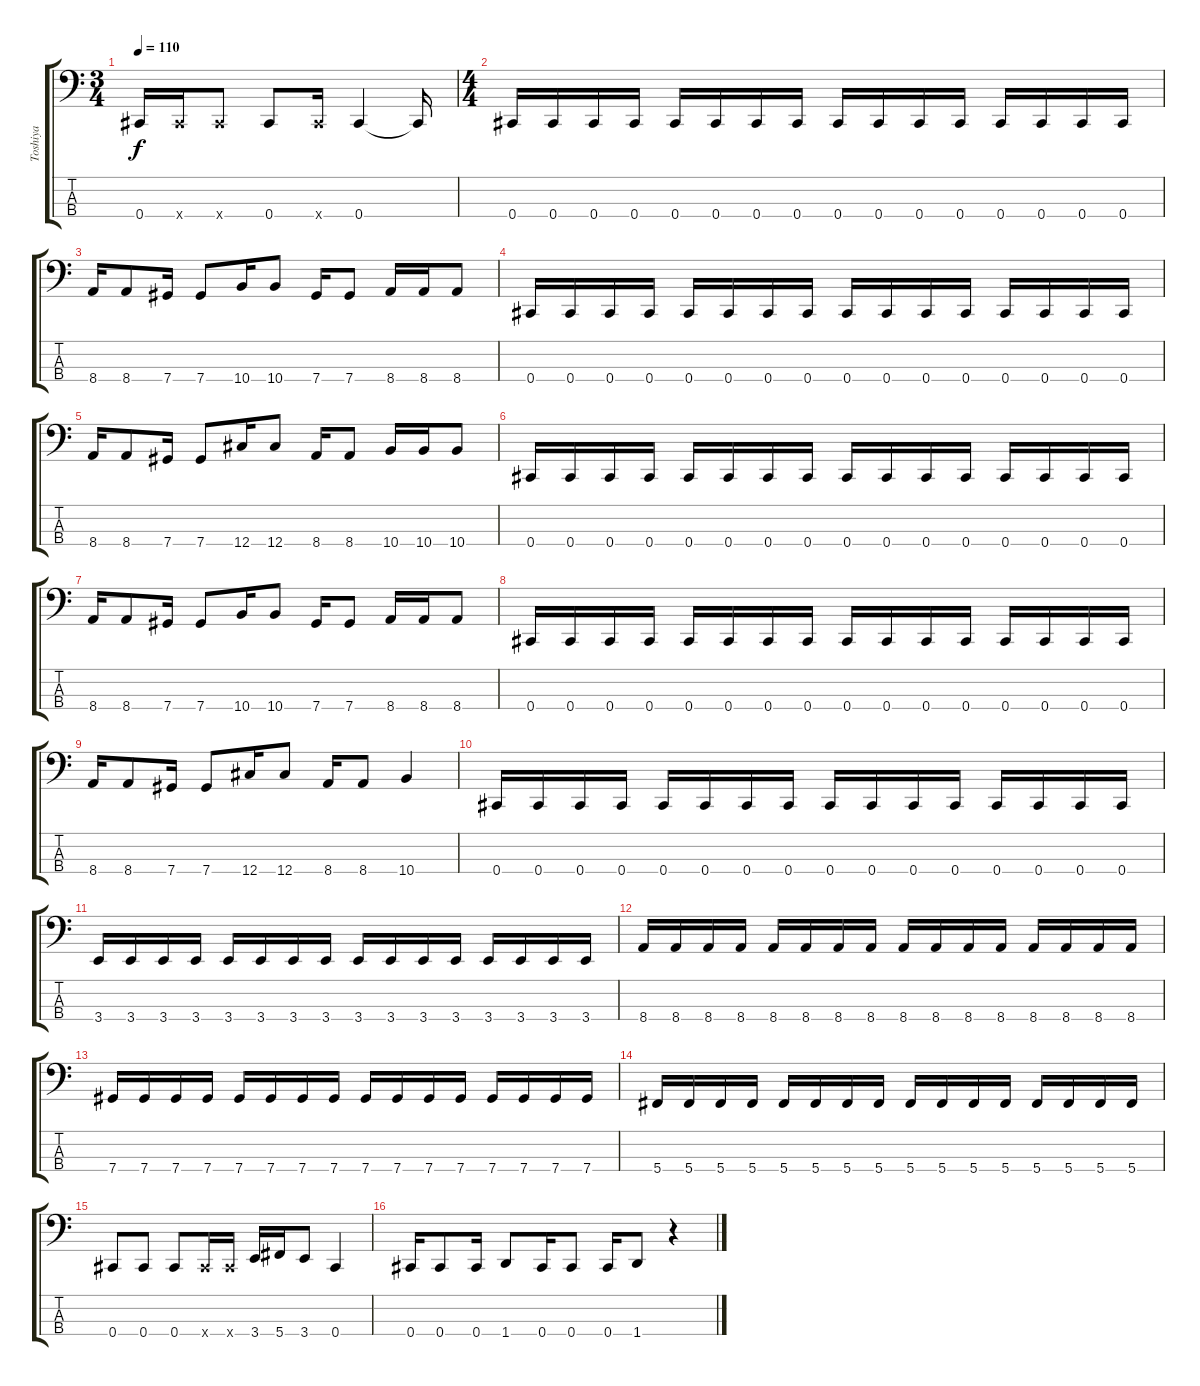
\track ("Toshiya" "Toshiya") {instrument electricbasspick}
\staff {score tabs}
\tuning (Gb2 Db2 Ab1 Db1) {hide}
\ts (3 4)
\tempo 110
\clef f4
\ks c
0.4{t}.16{dy f} 0.4{x}.16 0.4{x}.8 0.4.8 0.4{x}.16 0.4.4 0.4{t}.16 |
\ts (4 4)
0.4.16 0.4.16 0.4.16 0.4.16 0.4.16 0.4.16 0.4.16 0.4.16 0.4.16 0.4.16 0.4.16 0.4.16 0.4.16 0.4.16 0.4.16 0.4.16 |
8.4.16 8.4.8 7.4.16 7.4.8 10.4.16 10.4.8 7.4.16 7.4.8 8.4.16 8.4.16 8.4.8 |
0.4.16 0.4.16 0.4.16 0.4.16 0.4.16 0.4.16 0.4.16 0.4.16 0.4.16 0.4.16 0.4.16 0.4.16 0.4.16 0.4.16 0.4.16 0.4.16 |
8.4.16 8.4.8 7.4.16 7.4.8 12.4.16 12.4.8 8.4.16 8.4.8 10.4.16 10.4.16 10.4.8 |
0.4.16 0.4.16 0.4.16 0.4.16 0.4.16 0.4.16 0.4.16 0.4.16 0.4.16 0.4.16 0.4.16 0.4.16 0.4.16 0.4.16 0.4.16 0.4.16 |
8.4.16 8.4.8 7.4.16 7.4.8 10.4.16 10.4.8 7.4.16 7.4.8 8.4.16 8.4.16 8.4.8 |
0.4.16 0.4.16 0.4.16 0.4.16 0.4.16 0.4.16 0.4.16 0.4.16 0.4.16 0.4.16 0.4.16 0.4.16 0.4.16 0.4.16 0.4.16 0.4.16 |
8.4.16 8.4.8 7.4.16 7.4.8 12.4.16 12.4.8 8.4.16 8.4.8 10.4.4 |
0.4.16 0.4.16 0.4.16 0.4.16 0.4.16 0.4.16 0.4.16 0.4.16 0.4.16 0.4.16 0.4.16 0.4.16 0.4.16 0.4.16 0.4.16 0.4.16 |
3.4.16 3.4.16 3.4.16 3.4.16 3.4.16 3.4.16 3.4.16 3.4.16 3.4.16 3.4.16 3.4.16 3.4.16 3.4.16 3.4.16 3.4.16 3.4.16 |
8.4.16 8.4.16 8.4.16 8.4.16 8.4.16 8.4.16 8.4.16 8.4.16 8.4.16 8.4.16 8.4.16 8.4.16 8.4.16 8.4.16 8.4.16 8.4.16 |
7.4.16 7.4.16 7.4.16 7.4.16 7.4.16 7.4.16 7.4.16 7.4.16 7.4.16 7.4.16 7.4.16 7.4.16 7.4.16 7.4.16 7.4.16 7.4.16 |
5.4.16 5.4.16 5.4.16 5.4.16 5.4.16 5.4.16 5.4.16 5.4.16 5.4.16 5.4.16 5.4.16 5.4.16 5.4.16 5.4.16 5.4.16 5.4.16 |
0.4.8 0.4.8 0.4.8 0.4{x}.16 0.4{x}.16 3.4.16 5.4.16 3.4.8 0.4.4 |
0.4.16 0.4.8 0.4.16 1.4.8 0.4.16 0.4.8 0.4.16 1.4.8 r.4
